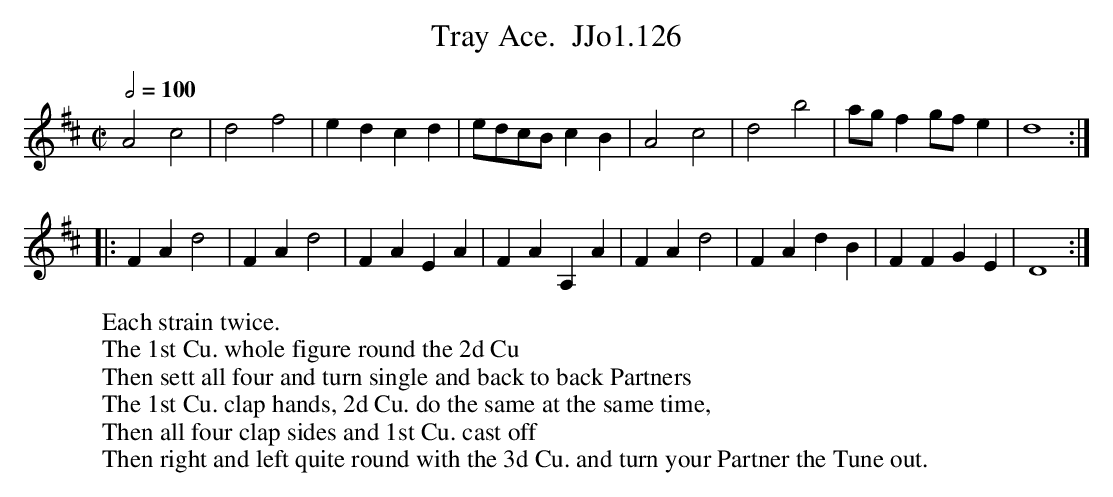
X:1
T:Tray Ace.  JJo1.126
M:C|
L:1/8
Q:1/2=100
K:D
A4 c4 | d4 f4 | e2d2 c2d2 | edcB c2B2 |\
A4 c4 | d4 b4 | agf2 gfe2 | d8 :|
|: F2A2 d4 | F2A2 d4 | F2A2 E2A2 | F2A2 A,2A2 |\
F2A2 d4 | F2A2 d2B2 | F2F2 G2E2 | D8 :|
W:Each strain twice.
W:The 1st Cu. whole figure round the 2d Cu
W:Then sett all four and turn single and back to back Partners
W:The 1st Cu. clap hands, 2d Cu. do the same at the same time,
W:Then all four clap sides and 1st Cu. cast off
W:Then right and left quite round with the 3d Cu. and turn your Partner the Tune out.
